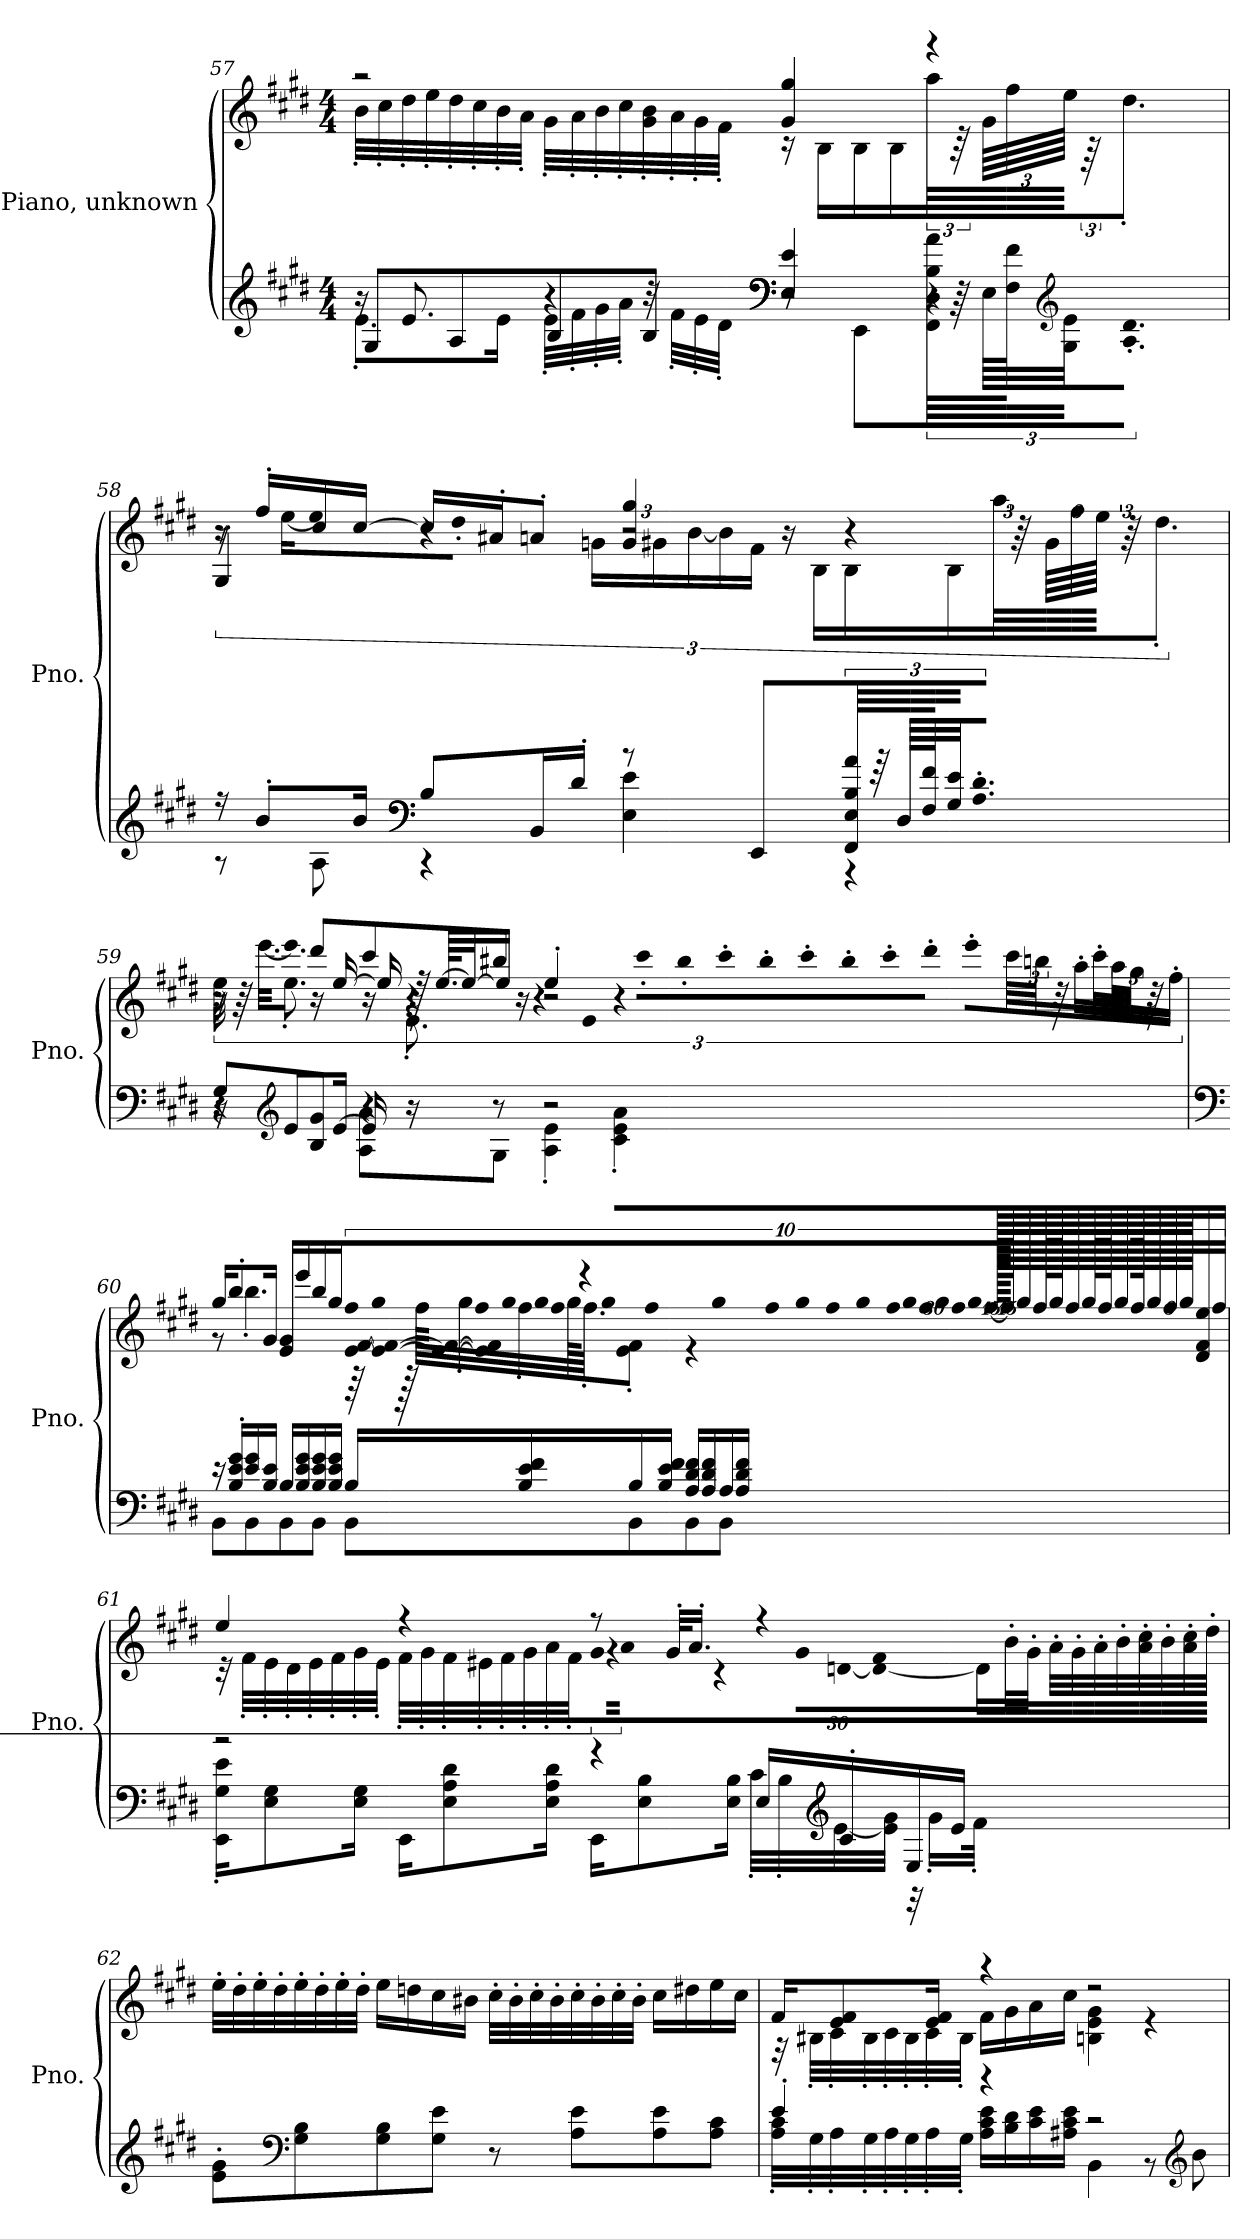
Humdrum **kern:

**kern	**kern
*part1	*part1
*staff2	*staff1
*I"Piano, unknown	*
*I'Pno.	*
!!LO:LB:g=z
*clefG2	*clefG2
*k[f#c#g#d#]	*k[f#c#g#d#]
*M4/4	*M4/4
=57	=57
*^	*^
*	*^	*	*
16r	8.e'\L	8G#/L	2r	32b'\LLL
.	.	.	.	32cc#'\
8.e'/	.	.	.	32dd#'\
.	.	.	.	32ee'\
.	.	8A/	.	32dd#'\
.	.	.	.	32cc#'\
.	16e\Jk	.	.	32b'\
.	.	.	.	32a'\JJJ
4r	32e'\LLL	8B/	.	32g#'\LLL
.	32f#'\	.	.	32a'\
.	32g#'\	.	.	32b'\
.	32a'\JJJ	.	.	32cc#'\
.	32r	8B/J	.	32g#\' 32b\'
.	32f#'\LLL	.	.	32a'\
.	32e'\	.	.	32g#'\
.	32d#'\JJJ	.	.	32f#'\JJJ
*clefF4	*	*	*	*
2r	8r	4E/ 4e/	4g#/ 4gg#/	16r
.	.	.	.	16B\LL
.	8EE\L	.	.	16B\
.	.	.	.	16B\
.	96FF#\ 96D#\ 96B\ 96a\Jkkk	4r	4r	96aa\JJkk
.	96r	.	.	96r
.	96E\LLLL	.	.	96g#\LLLL
*	*Xbrackettup	*	*	*
.	96F#\ 96f#\J	.	.	96ff#\
*clefG2	*	*	*	*
.	48G#\ 48e\JJ	.	.	96ee\JJJJ
.	.	.	.	96r
.	8.A\' 8.d#\'J	.	.	8.dd#'\
*	*v	*v	*	*
!!LO:LB:g=z
=58	=58	=58	=58
*	*	*	*^
16r	8r	16r	12r	4G#'/
8b'/L	.	16ff#'/LL	.	.
.	.	.	[24ee\LL	.
.	8A\	16cc#/	16ee\]	.
16b/Jk	.	[16cc#/JJ	16dd#'\JJ	.
*clefF4	*	*	*	*
*	*	*	*Xbrackettup	*
8B/L	4r	16cc#/LL]	24gn\LL	4r
.	.	.	24g#X\	.
.	.	16a#X'/J	.	.
.	.	.	[24b\	.
16BB/L	.	8an'/J	16b\]	.
16d#'/JJ	.	.	16f#\JJ	.
8r	4E\ 4e\	4g#/ 4gg#/	16r	2r
.	.	.	16B\LL	.
8EE/L	.	.	16B\	.
.	.	.	16B\	.
*brackettup	*	*	*brackettup	*
96FF#/ 96E/ 96B/ 96a/Jkkk	4r	4r	96aa\JJkk	.
96r	.	.	96r	.
96D#/LLLL	.	.	96g#\LLLL	.
*Xbrackettup	*	*	*	*
96F#/ 96f#/J	.	.	96ff#\	.
48G#/ 48e/JJ	.	.	96ee\JJJJ	.
.	.	.	96r	.
8.A/' 8.d#/'J	.	.	8.dd#'\	.
!!LO:LB:g=z
=59	=59	=59	=59	=59
*	*^	*	*	*^
16r	4r	8G#/L	8r	48ee\	8r	16r
.	.	.	.	96r	.	.
.	.	.	.	[48.eee\KKL	.	.
*clefG2	*	*	*	*	*	*
8e/L	.	.	.	8.eee\J]	.	8.ee'\
.	.	8B/ 8g#/J	8ddd#/L	.	16r	.
[16e/Jk	.	.	.	.	[16ee/	.
16e/]	8A\ 8a\L	4r	8ccc#/	8r	16ee/]	16r
16r	.	.	.	.	128r	8.e'\
.	.	.	.	.	[64.ee/KLLL	.
.	.	.	.	.	32ee/J_	.
8r	8G#\J	.	8bb#X/J	16r	16ee/JJ]	.
.	.	.	.	16e\	16r	.
2r	4A\' 4e\'	2r	2r	32ccc#'\LLL	4ee'/	2r
.	.	.	.	32bb#'\	.	.
.	.	.	.	32ccc#'\	.	.
.	.	.	.	32bb#'\	.	.
.	.	.	.	32ccc#'\	.	.
.	.	.	.	32bb#'\	.	.
.	.	.	.	32ccc#'\	.	.
.	.	.	.	32ddd#'\JJJ	.	.
.	4c#\' 4e\' 4a\'	.	.	32eee'\LLL	4r	.
.	.	.	.	96ccc#\L	.	.
.	.	.	.	96bbn\JJJJ	.	.
.	.	.	.	96r	.	.
.	.	.	.	16aa'\LL	.	.
.	.	.	.	32ccc#'\L	.	.
.	.	.	.	96aa\L	.	.
.	.	.	.	96gg#\JJJJ	.	.
.	.	.	.	96r	.	.
.	.	.	.	16ff#'\	.	.
*v	*v	*v	*	*	*	*
*	*v	*v	*v	*v
!!LO:LB:g=z
=60	=60
*clefF4	*
*^	*^
16r	8BB\L	16gg#/KL	8r
16B/' 16e/' 16g#/'LL	.	8bb'/	.
16e/ 16g#/	8BB\	.	4.bb'\
16B/ 16e/JJ	.	16g#/Jk	.
16B/LL	8BB\	16e/ 16g#/LL	.
16B/ 16e/ 16g#/	.	16eee/	.
16B/ 16e/ 16g#/	8BB\J	16bb/	.
16B/ 16e/ 16g#/JJ	.	16gg#/	.
!	!	!LO:N:vis=64	!
16B/LL	8BB\L	[640%9e/ [640%9f#/ 640%9ff#/LL	64r
!	!	!LO:N:vis=64	!
.	.	640%9e/_ 640%9f#/_ 640%9gg#/	.
.	.	.	128r
.	.	.	128ff#\KKLLL
!	!	!LO:N:vis=64	!
.	.	640%9e/_ 640%9f#/_	.
.	.	.	32gg#'\
!	!	!LO:N:vis=64	!
.	.	640%9e/] 640%9f#/] 640%9ff#/	.
!	!	!LO:N:vis=64	!
.	.	640%9gg#/	.
16B/ 16e/ 16f#/	.	.	32ff#'\
!	!	!LO:N:vis=64	!
.	.	640%9gg#/	.
!	!	!LO:N:vis=64	!
.	.	640%9ff#/JJJJ	.
.	.	.	128gg#\KL
!	!	!LO:N:vis=64	!
.	.	640%9r	.
.	.	.	64.ff#'\JJJ
!	!	!LO:N:vis=64	!
.	.	640%9gg#/LLLL	.
16B/	8BB\	.	8e\' 8f#\'J
.	.	128ff#/K	.
.	.	64gg#/	.
.	.	128ff#/L	.
.	.	128gg#/J	.
.	.	64ff#/	.
.	.	128gg#/L	.
16B/ 16e/ 16f#/JJ	.	.	.
*	*	*Xbrackettup	*
!	!	!LO:N:vis=256	!
.	.	1920%17ff#/	.
!	!	!LO:N:vis=256	!
.	.	1920%17gg#/	.
!	!	!LO:N:vis=256	!
.	.	1920%17ff#/J	.
!	!	!LO:N:vis=64	!
.	.	960%17gg#/	.
!	!	!LO:N:vis=256	!
.	.	1920%17ff#/L	.
!	!	!LO:N:vis=256	!
.	.	1920%17gg#/	.
16A/ 16d#/ 16f#/LL	8BB\	.	4r
.	.	[1920ff#/	.
.	.	960%7ff#/J]	.
.	.	64gg#/	.
.	.	128ff#/L	.
.	.	128gg#/J	.
.	.	64ff#/	.
.	.	128gg#/L	.
16A/ 16d#/ 16f#/	.	.	.
.	.	128ff#/J	.
.	.	64gg#/	.
.	.	128ff#/K	.
.	.	96gg#/	.
.	.	96ff#/	.
.	.	96gg#/JJ	.
16A/	8BB\J	.	.
.	.	16d#/ 16f#/ 16ee/	.
16A/ 16d#/ 16f#/JJ	.	.	.
.	.	16ff#/JJ	.
960ryy	960ryy	.	960ryy
!!LO:PB:g=z	!!
=61	=61	=61	=61
2r	16EE\' 16G#\' 16e\'KL	4ee/	32r
.	.	.	32f#'\LLL
.	8E\ 8G#\	.	32e'\
.	.	.	32d#'\
.	.	.	32e'\
.	.	.	32f#'\
.	16E\ 16G#\Jk	.	32g#'\
.	.	.	32e'\JJJ
.	16EE\KL	4r	32f#'\LLL
.	.	.	32g#'\
.	8E\ 8A\ 8d#\	.	32f#'\
.	.	.	32e#X'\
.	.	.	32f#'\
.	.	.	32g#'\
.	16E\ 16A\ 16d#\Jk	.	32a'\
.	.	.	32f#'\
*	*	*	*brackettup
!	!	!	!LO:N:vis=64
4r	16EE\KL	8r	960%17g#\JJJk
!	!	!	!LO:N:vis=64
.	.	.	960%17r
.	.	.	1920ryy
!	!	!	!LO:N:vis=64
.	.	.	960%17a\
!	!	!	!LO:N:vis=128
.	.	.	1920%17r
!	!	!	!LO:N:vis=256
.	8E\ 8B\	.	1920%17g#\KLLLL
!	!	!	!LO:N:vis=64
.	.	.	[960%17dn\J
!	!	!	!LO:N:vis=32
.	.	.	640%23d\_ 640%23f#\J
.	.	32g#'/KLL	16d\]
.	.	16.a'/JJ	.
.	16E\ 16B\Jk	.	32b'\L
.	.	.	32g#'\JJJ
16E/LL	32c#'\LLL	4r	32a'\LLL
.	32B'\	.	32g#'\
*clefG2	*	*	*
16c#'/	[32e\	.	32a'\
.	32e\] 32g#\JJJ	.	32b'\
16E/	32r	.	32a\' 32cc#\'
.	16g#'\LL	.	32b'\
16e/JJ	.	.	32a\' 32cc#\'
.	32f#'\JJk	.	32dd#'\JJJ
*v	*v	*	*
*	*v	*v
!!LO:LB:g=z
=62	=62
8e\' 8g#\'L	32ee'\LLL
.	32dd#'\
.	32ee'\
.	32dd#'\
*clefF4	*
8G#\ 8B\	32ee'\
.	32dd#'\
.	32ee'\
.	32dd#'\JJJ
8G#\ 8B\	16ee\LL
.	16ddn\
8G#\ 8e\J	16cc#\
.	16b#X\JJ
8r	32cc#'\LLL
.	32b#'\
.	32cc#'\
.	32b#'\
8A\ 8e\L	32cc#'\
.	32b#'\
.	32cc#'\
.	32b#'\JJJ
8A\ 8e\	16cc#\LL
.	16dd#X\
8A\ 8c#\J	16ee\
.	16cc#\JJ
!!LO:LB:g=z
=63	=63
*^	*^
4e'/	32A\' 32c#\'LLL	16f#/KL	32r
.	32G#'\	.	32B#X'\LLL
.	32A'\	8e/ 8f#/	32c#'\
.	32G#'\	.	32B#'\
.	32A'\	.	32c#'\
.	32G#'\	.	32B#'\
.	32A'\	16e/ 16f#/Jk	32c#'\
.	32G#'\JJJ	.	32B#'\JJJ
4r	16A\ 16c#\ 16e\LL	4r	16f#\LL
.	16B\ 16d#\	.	16g#\
.	16c#\ 16e\	.	16a\
.	16A#X\ 16c#\ 16e\JJ	.	16cc#\JJ
2r	4BB\	2r	4Bn\ 4e\ 4g#\
.	8r	.	4r
*clefG2	*	*	*
.	8b\	.	.
*v	*v	*	*
*	*v	*v
=	=
*-	*-
